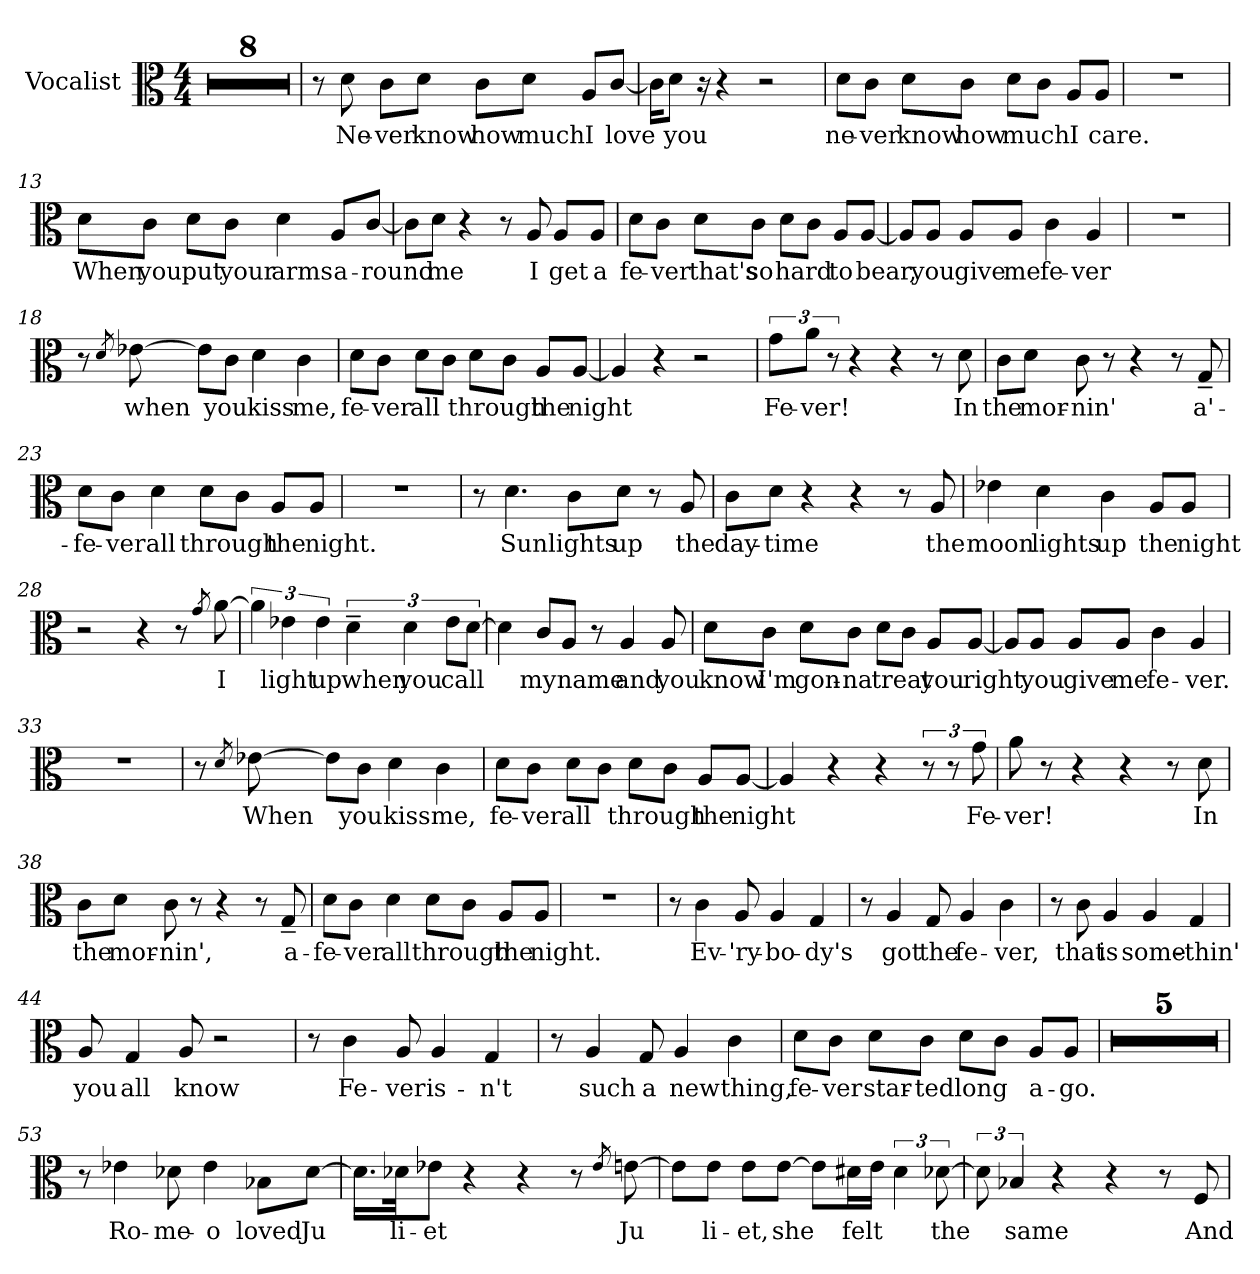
**kern	**text
*part1	*part1
*staff1	*staff1
*I"Vocalist	*
*clefC3	*
*M4/4	*
=1	=1
*clefC3	*
*M4/4	*
1r	.
=2	=2
1r	.
=3	=3
1r	.
=4	=4
1r	.
=5	=5
1r	.
=6	=6
1r	.
=7	=7
1r	.
=8	=8
1r	.
=9	=9
8r	.
8d	Ne-
8c\L	-ver
8d\J	know
8c\L	how
8d\J	much
8A/L	I
[8c/J	love
=10	=10
16c\KL]	_
8d\J	you
16r	.
4r	.
2r	.
=11	=11
8d\L	ne-
8c\J	-ver
8d\L	know
8c\J	how
8d\L	much
8c\J	_
8A/L	I
8A/J	care.
=12	=12
1r	.
=13	=13
8d\L	When
8c\J	you
8d\L	put
8c\J	your
4d	arms
8A/L	a-
[8c/J	-round
=14	=14
8c\L]	_
8d\J	me
4r	.
8r	.
8A	I
8A/L	get
8A/J	a
=15	=15
8d\L	fe-
8c\J	-ver
8d\L	that's
8c\J	so
8d\L	hard
8c\J	_
8A/L	to
[8A/J	bear,
=16	=16
8A/L]	_
8A/J	you
8A/L	give
8A/J	me
4c	fe-
4A	-ver
=17	=17
1r	.
=18	=18
8r	.
8qd	_
[8e-X	when
8e-\L]	_
8c\J	you
4d	kiss
4c	me,
=19	=19
8d\L	fe-
8c\J	-ver
8d\L	all
8c\J	_
8d\L	through
8c\J	_
8A/L	the
[8A/J	night
=20	=20
4A]	_
4r	.
2r	.
=21	=21
12g\L	Fe-
12a\J	-ver!
12r	.
4r	.
4r	.
8r	.
8d	In
=22	=22
8c\L	the
8d\J	mor-
8c	-nin'
8r	.
4r	.
8r	.
8G~	a'-
=23	=23
8d\L	-fe-
8c\J	-ver
4d	all
8d\L	through
8c\J	_
8A/L	the
8A/J	night.
=24	=24
1r	.
=25	=25
8r	.
4.d	Sun
8c\L	lights
8d\J	up
8r	.
8A	the
=26	=26
8c\L	day-
8d\J	-time
4r	.
4r	.
8r	.
8A	the
=27	=27
4e-X	moon
4d	lights
4c	up
8A/L	the
8A/J	night
=28	=28
2r	.
4r	.
8r	.
8qg	_
[8a	I
=29	=29
6a]	_
6e-X	light
6e-	up
6d~	when
6d	you
12e-\L	call
[12d\J	_
=30	=30
4d]	_
8c/L	my
8A/J	name
8r	.
4A	and
8A	you
=31	=31
8d\L	know
8c\J	I'm
8d\L	gon-
8c\J	-na
8d\L	treat
8c\J	_
8A/L	you
[8A/J	right,
=32	=32
8A/L]	_
8A/J	you
8A/L	give
8A/J	me
4c	fe-
4A	-ver.
=33	=33
1r	.
=34	=34
8r	.
8qd	_
[8e-X	When
8e-\L]	_
8c\J	you
4d	kiss
4c	me,
=35	=35
8d\L	fe-
8c\J	-ver
8d\L	all
8c\J	_
8d\L	through
8c\J	_
8A/L	the
[8A/J	night
=36	=36
4A]	_
4r	.
4r	.
12r	.
12r	.
12g	Fe-
=37	=37
8a	-ver!
8r	.
4r	.
4r	.
8r	.
8d	In
=38	=38
8c\L	the
8d\J	mor-
8c	-nin',
8r	.
4r	.
8r	.
8G~	a-
=39	=39
8d\L	-fe-
8c\J	-ver
4d	all
8d\L	through
8c\J	_
8A/L	the
8A/J	night.
=40	=40
1r	.
=41	=41
8r	.
4c	Ev-
8A	-'ry-
4A	-bo-
4G	-dy's
=42	=42
8r	.
4A	got
8G	the
4A	fe-
4c	-ver,
=43	=43
8r	.
8c	that
4A	is
4A	some-
4G	-thin'
=44	=44
8A	you
4G	all
8A	know
2r	.
=45	=45
8r	.
4c	Fe-
8A	-ver
4A	is-
4G	-n't
=46	=46
8r	.
4A	such
8G	a
4A	new
4c	thing,
=47	=47
8d\L	fe-
8c\J	-ver
8d\L	star-
8c\J	-ted
8d\L	long
8c\J	_
8A/L	a-
8A/J	-go.
=48	=48
1r	.
=49	=49
1r	.
=50	=50
1r	.
=51	=51
1r	.
=52	=52
1r	.
=53	=53
8r	.
4e-X	Ro-
8d-X	-me-
4e-	-o
8B-X\L	loved
[8d-\J	Ju
=54	=54
16.d-\LL]	_
32d-X\Jk	li-
8e-X\J	-et
4r	.
4r	.
8r	.
8qe-	_
[8en	Ju
=55	=55
8e\L]	_
8e\J	li-
8e\L	-et,
[8e\J	she
8e\L]	_
16d#X\L	felt
16e\JJ	_
6d#	_
[12d-X	the
=56	=56
12d-]	_
6B-X	same
4r	.
4r	.
8r	.
8F	And
=	=
*-	*-
